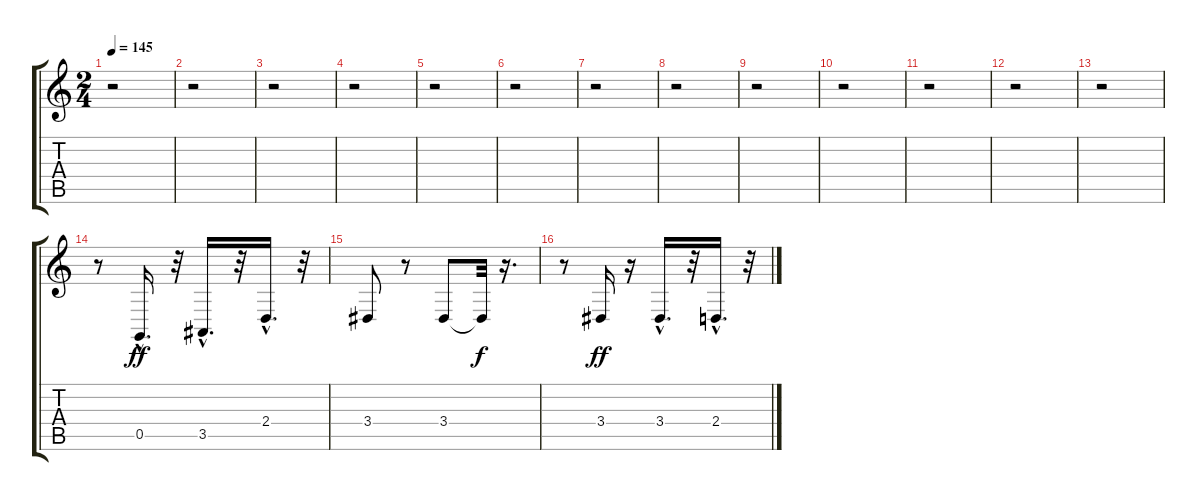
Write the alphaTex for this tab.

\track "" {instrument baritonesax}
\staff {score tabs}
\tuning (D4 A3 F3 C3 G2 D2) {hide}
\ts (2 4)
\tempo 145
\clef g2
\ks c
r.2{dy ff} |
r.2 |
r.2 |
r.2 |
r.2 |
r.2 |
r.2 |
r.2 |
r.2 |
r.2 |
r.2 |
r.2 |
r.2 |
r.8 0.5{hac}.16{d} r.32 3.5{hac}.16{d} r.32 2.4{hac}.16{d} r.32 |
3.4.8 r.8 3.4.8 3.4{t}.32{dy f} r.16{d} |
r.8 3.4.16{dy ff} r.16 3.4{hac}.16{d} r.32 2.4{hac}.16{d} r.32
